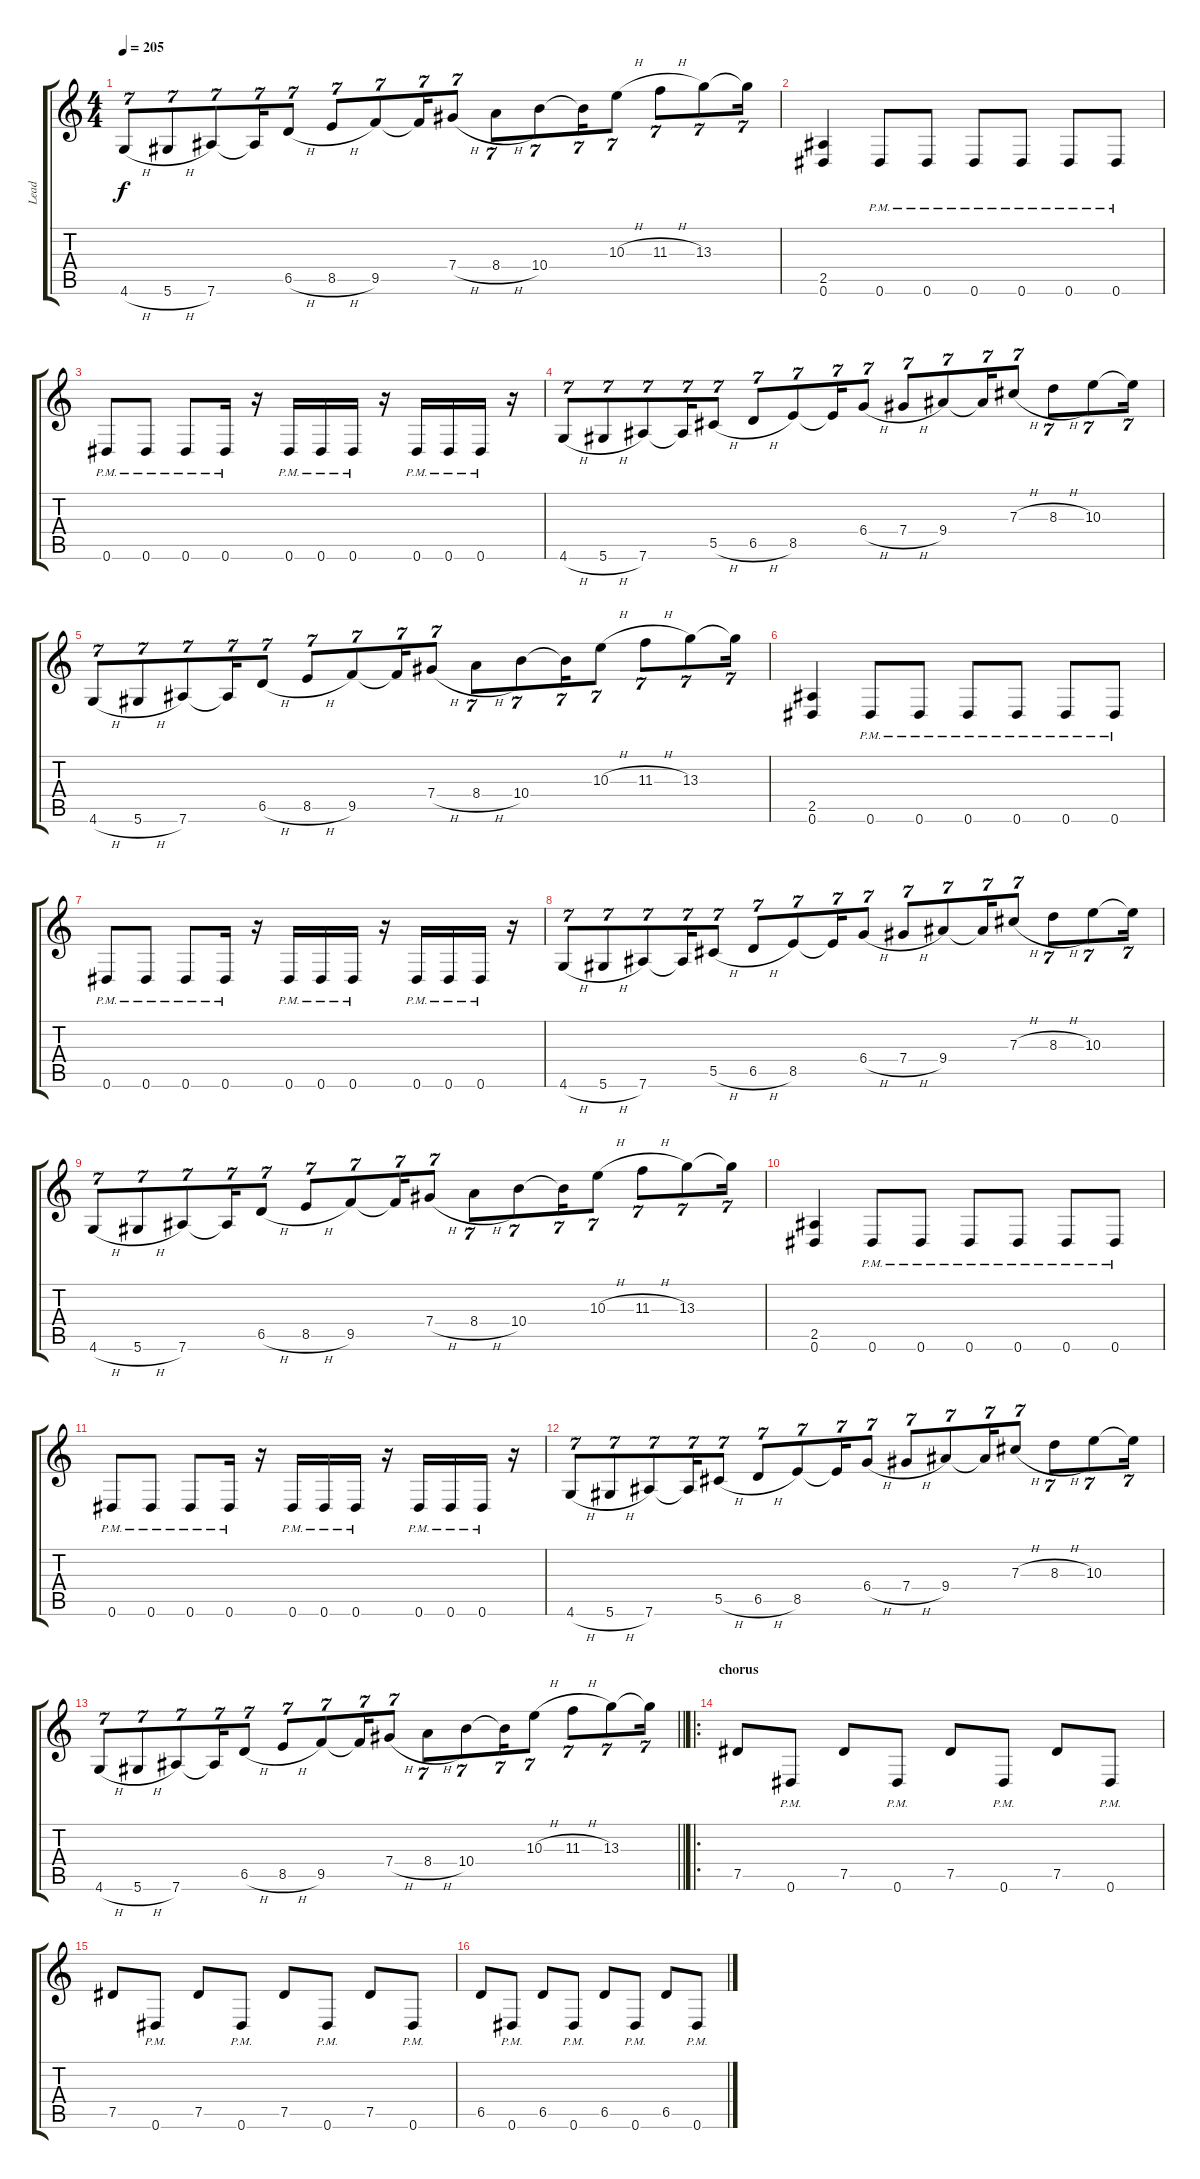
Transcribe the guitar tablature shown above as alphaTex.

\track ("Lead" "Lead") {instrument distortionguitar}
\staff {score tabs}
\tuning (Eb4 Bb3 Gb3 Db3 Ab2 Eb2) {hide}
\ts (4 4)
\tempo 205
\clef g2
\ks c
4.6{h}.8{tu (7 4) dy f} 5.6{h}.8{tu (7 4)} 7.6.8{tu (7 4)} 7.6{t}.16{tu (7 4)} 6.5{h}.8{tu (7 4)} 8.5{h}.8{tu (7 4)} 9.5.8{tu (7 4)} 9.5{t}.16{tu (7 4)} 7.4{h}.8{tu (7 4)} 8.4{h}.8{tu (7 4)} 10.4.8{tu (7 4)} 10.4{t}.16{tu (7 4)} 10.3{h}.8{tu (7 4)} 11.3{h}.8{tu (7 4)} 13.3.8{tu (7 4)} 13.3{t}.16{tu (7 4)} |
(2.5 0.6).4 0.6{pm}.8 0.6{pm}.8 0.6{pm}.8 0.6{pm}.8 0.6{pm}.8 0.6{pm}.8 |
0.6{pm}.8 0.6{pm}.8 0.6{pm}.8 0.6{pm}.16 r.16 0.6{pm}.16 0.6{pm}.16 0.6{pm}.16 r.16 0.6{pm}.16 0.6{pm}.16 0.6{pm}.16 r.16 |
4.6{h}.8{tu (7 4)} 5.6{h}.8{tu (7 4)} 7.6.8{tu (7 4)} 7.6{t}.16{tu (7 4)} 5.5{h}.8{tu (7 4)} 6.5{h}.8{tu (7 4)} 8.5.8{tu (7 4)} 8.5{t}.16{tu (7 4)} 6.4{h}.8{tu (7 4)} 7.4{h}.8{tu (7 4)} 9.4.8{tu (7 4)} 9.4{t}.16{tu (7 4)} 7.3{h}.8{tu (7 4)} 8.3{h}.8{tu (7 4)} 10.3.8{tu (7 4)} 10.3{t}.16{tu (7 4)} |
4.6{h}.8{tu (7 4)} 5.6{h}.8{tu (7 4)} 7.6.8{tu (7 4)} 7.6{t}.16{tu (7 4)} 6.5{h}.8{tu (7 4)} 8.5{h}.8{tu (7 4)} 9.5.8{tu (7 4)} 9.5{t}.16{tu (7 4)} 7.4{h}.8{tu (7 4)} 8.4{h}.8{tu (7 4)} 10.4.8{tu (7 4)} 10.4{t}.16{tu (7 4)} 10.3{h}.8{tu (7 4)} 11.3{h}.8{tu (7 4)} 13.3.8{tu (7 4)} 13.3{t}.16{tu (7 4)} |
(2.5 0.6).4 0.6{pm}.8 0.6{pm}.8 0.6{pm}.8 0.6{pm}.8 0.6{pm}.8 0.6{pm}.8 |
0.6{pm}.8 0.6{pm}.8 0.6{pm}.8 0.6{pm}.16 r.16 0.6{pm}.16 0.6{pm}.16 0.6{pm}.16 r.16 0.6{pm}.16 0.6{pm}.16 0.6{pm}.16 r.16 |
4.6{h}.8{tu (7 4)} 5.6{h}.8{tu (7 4)} 7.6.8{tu (7 4)} 7.6{t}.16{tu (7 4)} 5.5{h}.8{tu (7 4)} 6.5{h}.8{tu (7 4)} 8.5.8{tu (7 4)} 8.5{t}.16{tu (7 4)} 6.4{h}.8{tu (7 4)} 7.4{h}.8{tu (7 4)} 9.4.8{tu (7 4)} 9.4{t}.16{tu (7 4)} 7.3{h}.8{tu (7 4)} 8.3{h}.8{tu (7 4)} 10.3.8{tu (7 4)} 10.3{t}.16{tu (7 4)} |
4.6{h}.8{tu (7 4)} 5.6{h}.8{tu (7 4)} 7.6.8{tu (7 4)} 7.6{t}.16{tu (7 4)} 6.5{h}.8{tu (7 4)} 8.5{h}.8{tu (7 4)} 9.5.8{tu (7 4)} 9.5{t}.16{tu (7 4)} 7.4{h}.8{tu (7 4)} 8.4{h}.8{tu (7 4)} 10.4.8{tu (7 4)} 10.4{t}.16{tu (7 4)} 10.3{h}.8{tu (7 4)} 11.3{h}.8{tu (7 4)} 13.3.8{tu (7 4)} 13.3{t}.16{tu (7 4)} |
(2.5 0.6).4 0.6{pm}.8 0.6{pm}.8 0.6{pm}.8 0.6{pm}.8 0.6{pm}.8 0.6{pm}.8 |
0.6{pm}.8 0.6{pm}.8 0.6{pm}.8 0.6{pm}.16 r.16 0.6{pm}.16 0.6{pm}.16 0.6{pm}.16 r.16 0.6{pm}.16 0.6{pm}.16 0.6{pm}.16 r.16 |
4.6{h}.8{tu (7 4)} 5.6{h}.8{tu (7 4)} 7.6.8{tu (7 4)} 7.6{t}.16{tu (7 4)} 5.5{h}.8{tu (7 4)} 6.5{h}.8{tu (7 4)} 8.5.8{tu (7 4)} 8.5{t}.16{tu (7 4)} 6.4{h}.8{tu (7 4)} 7.4{h}.8{tu (7 4)} 9.4.8{tu (7 4)} 9.4{t}.16{tu (7 4)} 7.3{h}.8{tu (7 4)} 8.3{h}.8{tu (7 4)} 10.3.8{tu (7 4)} 10.3{t}.16{tu (7 4)} |
\barLineRight lightlight
4.6{h}.8{tu (7 4)} 5.6{h}.8{tu (7 4)} 7.6.8{tu (7 4)} 7.6{t}.16{tu (7 4)} 6.5{h}.8{tu (7 4)} 8.5{h}.8{tu (7 4)} 9.5.8{tu (7 4)} 9.5{t}.16{tu (7 4)} 7.4{h}.8{tu (7 4)} 8.4{h}.8{tu (7 4)} 10.4.8{tu (7 4)} 10.4{t}.16{tu (7 4)} 10.3{h}.8{tu (7 4)} 11.3{h}.8{tu (7 4)} 13.3.8{tu (7 4)} 13.3{t}.16{tu (7 4)} |
\ro
\section ("" "chorus")
7.5.8 0.6{pm}.8 7.5.8 0.6{pm}.8 7.5.8 0.6{pm}.8 7.5.8 0.6{pm}.8 |
7.5.8 0.6{pm}.8 7.5.8 0.6{pm}.8 7.5.8 0.6{pm}.8 7.5.8 0.6{pm}.8 |
6.5.8 0.6{pm}.8 6.5.8 0.6{pm}.8 6.5.8 0.6{pm}.8 6.5.8 0.6{pm}.8
